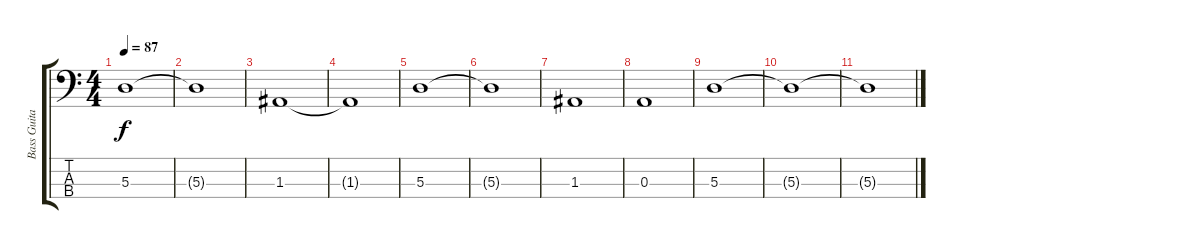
\track ("Bass Guitar" "Bass Guita") {instrument electricbassfinger}
\staff {score tabs}
\tuning (G2 D2 A1 E1) {hide}
\ts (4 4)
\tempo 87
\clef f4
\ks c
5.3.1{dy f} |
5.3{t}.1 |
1.3.1 |
1.3{t}.1 |
5.3.1 |
5.3{t}.1 |
1.3.1 |
0.3.1 |
5.3.1 |
5.3{t}.1 |
5.3{t}.1
